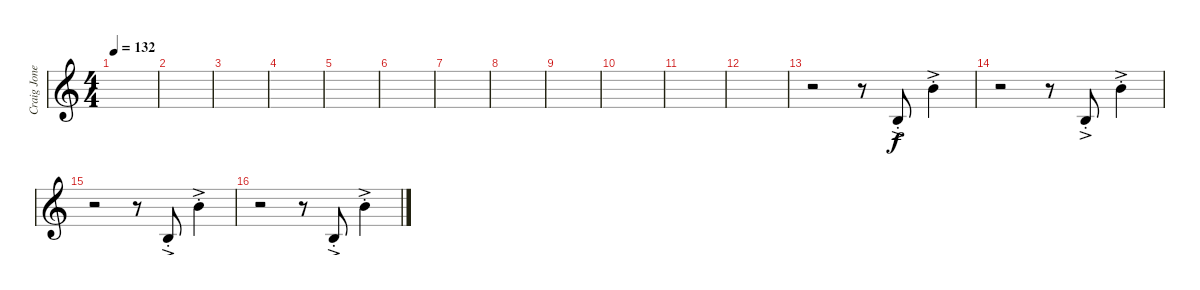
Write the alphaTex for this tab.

\track ("Craig Jones" "Craig Jone") {instrument lead7fifths}
\staff {score}
\tuning (E4 B3 G3 D3 A2 E2 B1) {hide}
\ts (4 4)
\tempo 132
\clef g2
\ks c
|
|
|
|
|
|
|
|
|
|
|
|
r.2 r.8 0.2{ac st}.8 7.1{ac st}.4 |
r.2 r.8 0.2{ac st}.8 7.1{ac st}.4 |
r.2 r.8 0.2{ac st}.8 7.1{ac st}.4 |
r.2 r.8 0.2{ac st}.8 7.1{ac st}.4
